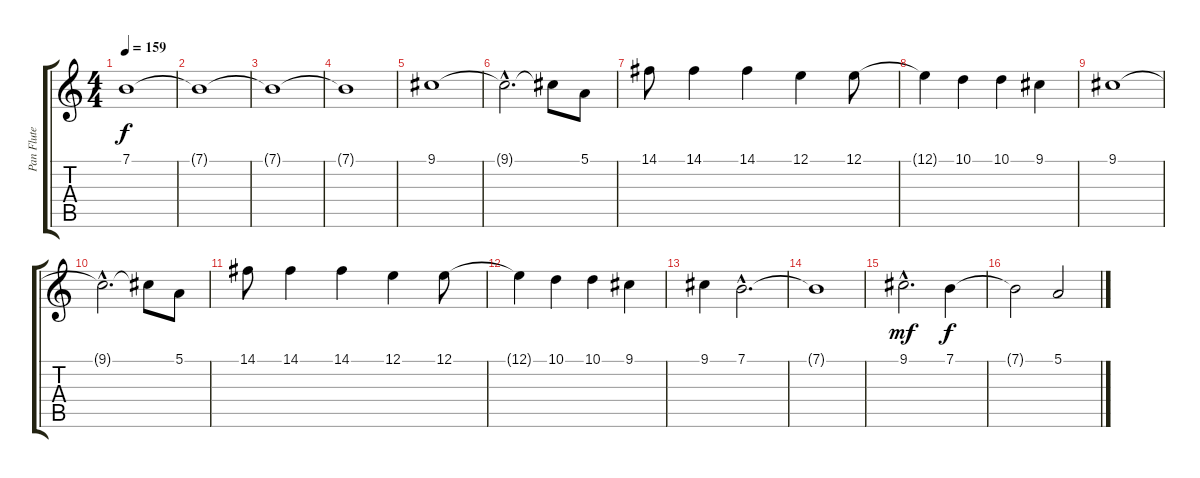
\track ("Pan Flute" "Pan Flute") {instrument panflute}
\staff {score tabs}
\tuning (E4 B3 G3 D3 A2 E2) {hide}
\ts (4 4)
\tempo 159
\clef g2
\ks c
7.1.1{dy f} |
7.1{t}.1 |
7.1{t}.1 |
7.1{t}.1 |
9.1.1{instrument panflute} |
9.1{hac t}.2{d} 9.1{t}.8 5.1.8 |
14.1.8 14.1.4 14.1.4 12.1.4 12.1.8 |
12.1{t}.4 10.1.4 10.1.4 9.1.4 |
9.1.1 |
9.1{hac t}.2{d} 9.1{t}.8 5.1.8 |
14.1.8 14.1.4 14.1.4 12.1.4 12.1.8 |
12.1{t}.4 10.1.4 10.1.4 9.1.4 |
9.1.4 7.1{hac}.2{d} |
7.1{t}.1 |
9.1{hac}.2{d dy mf} 7.1.4{dy f} |
7.1{t}.2 5.1.2
